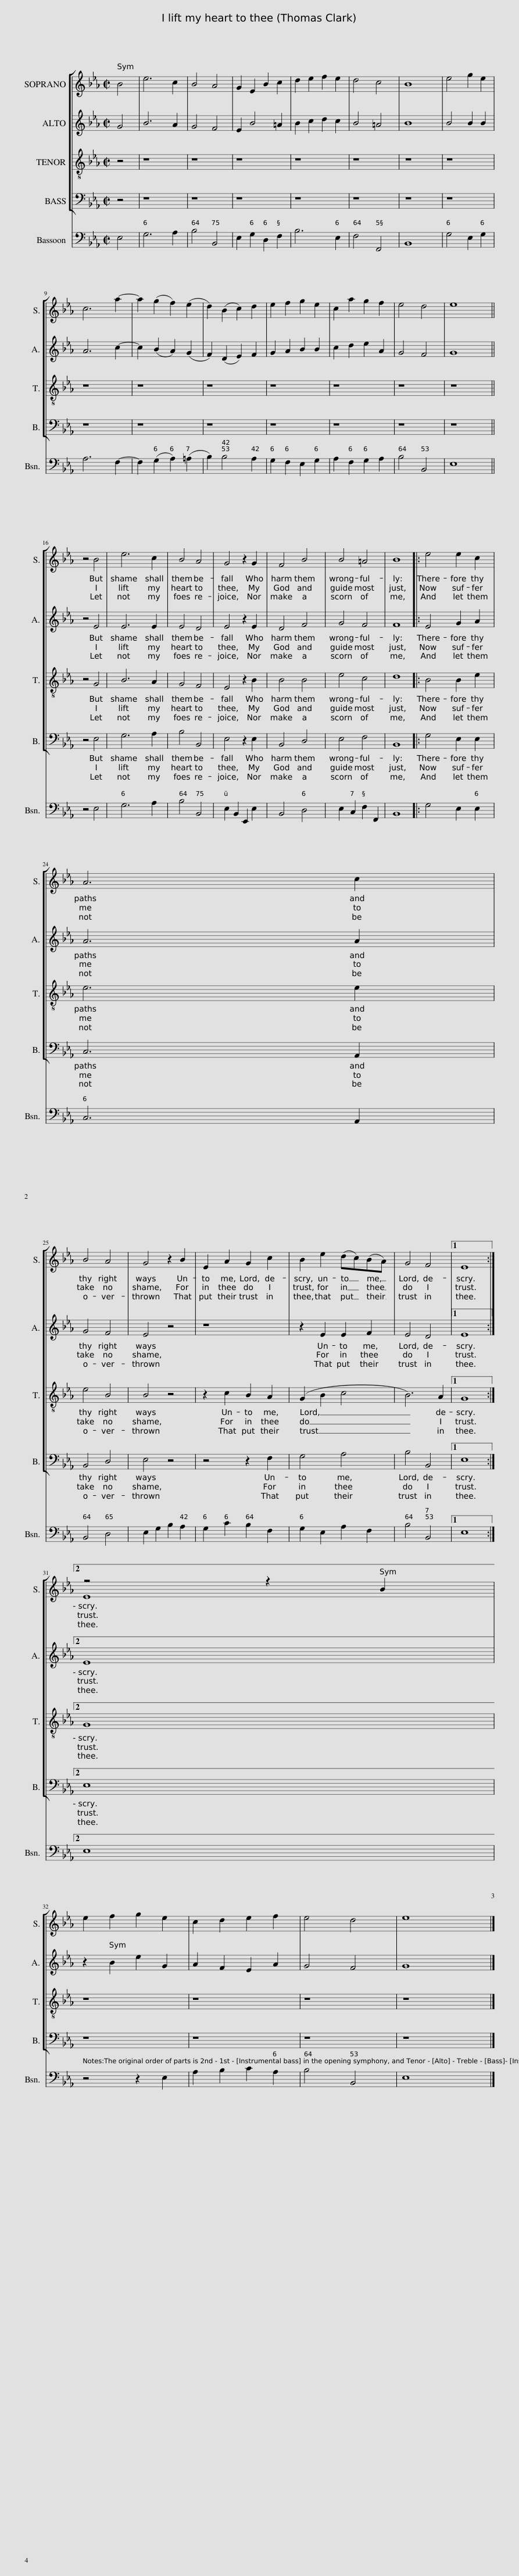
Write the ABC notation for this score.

X:1
%%score [ ( 1 2 ) 3 4 5 ] 6
L:1/8
M:2/2
I:linebreak $
K:Eb
V:1 treble
V:2 treble
V:3 treble
V:4 treble-8 transpose=-12
V:5 bass
V:6 bass
V:1
 B4 | e6 c2 | B4 A4 | G2 E2 B2 c2 | d2 e2 f2 e2 | %5
 d4 c4 | B8 | e4 g2 e2 |$ c6 a2- | a2 (g2 f2) (e2 | %10
 d2) (B2 c2) d2 | e2 f2 g2 e2 | c2 a2 g2 f2 | e4 d4 | e8 ||$ %15
 z4 B4 | e6 c2 | B4 A4 | G4 z2 G2 | F4 B4 | %20
 B4 =A4 | B8 |: e4 e2 c2 |$ A6 c2 |$ B4 A4 | %25
 G4 z2 B2 | E2 A2 G2 c2 | B2 e2 (dc)(BA) | G4 F4 |1 E8 :|2$ %30
 z4 z2 B2 ||$ e2 f2 g2 e2 | c2 d2 e2 f2 | e4 d4 | e8 |] %35
V:2
 x4 | x8 | x8 | x8 | x8 | %5
 x8 | x8 | x8 |$ x8 | x8 | %10
 x8 | x8 | x8 | x8 | x8 ||$ %15
 x8 | x8 | x8 | x8 | x8 | %20
 x8 | x8 |: x8 |$ x8 |$ x8 | %25
 x8 | x8 | x8 | x8 |1 x8 :|2$ %30
 E8 ||$ x8 | x8 | x8 | x8 |] %35
V:3
 G4 | B6 A2 | G4 F4 | E2 B4 =A2 | B2 c2 d2 c2 | %5
 B4 =A4 | B8 | B4 B2 B2 |$ A6 c2- | c2 (B2 A2) (G2 | %10
 F2) (D2 E2) F2 | G2 A2 B2 B2 | c2 d2 e2 A2 | G4 F4 | G8 ||$ %15
 z4 E4 | E6 E2 | E4 D4 | E4 z2 E2 | D4 F4 | %20
 G4 F4 | F8 |: E4 G2 A2 |$ A6 A2 |$ G4 F4 | %25
 E4 z4 | z8 | z2 E2 E2 F2 | E4 D4 |1 E8 :|2$ %30
 E8 ||$ z2 B2 e2 G2 | A2 F2 E2 A2 | G4 F4 | G8 |] %35
V:4
 z4 | z8 | z8 | z8 | z8 | %5
 z8 | z8 | z8 |$ z8 | z8 | %10
 z8 | z8 | z8 | z8 | z8 ||$ %15
 z4 G4 | B6 A2 | G4 F4 | E4 z2 B2 | B4 B4 | %20
 e4 c4 | d8 |: B4 B2 e2 |$ e6 e2 |$ e4 B4 | %25
 B4 z4 | z2 c2 B2 A2 | (G2 B2 c4 | B6) A2 |1 G8 :|2$ %30
 G8 ||$ z8 | z8 | z8 | z8 |] %35
V:5
 z4 | z8 | z8 | z8 | z8 | %5
 z8 | z8 | z8 |$ z8 | z8 | %10
 z8 | z8 | z8 | z8 | z8 ||$ %15
 z4 E,4 | G,6 A,2 | B,4 B,,4 | E,4 z2 E,2 | B,,4 D,4 | %20
 E,4 F,4 | B,,8 |: G,4 E,2 E,2 |$ C,6 A,,2 |$ B,,4 D,4 | %25
 E,4 z4 | z4 z2 F,2 | G,4 A,4 | B,4 B,,4 |1 E,8 :|2$ %30
 E,8 ||$ z8 | z8 | z8 | z8 |] %35
V:6
 E,4 | G,6 A,2 | B,4 B,,4 | E,2 G,2 D,2 F,2 | B,6 E,2 | %5
 F,4 F,,4 | B,,8 | G,4 E,2 G,2 |$ A,6 F,2- | F,2 (G,2 A,2) (=A,2 | %10
 B,2) B,4 A,2 | G,2 F,2 E,2 G,2 | A,2 F,2 G,2 A,2 | B,4 B,,4 | E,8 ||$ %15
 z4 E,4 | G,6 A,2 | B,4 B,,4 | E,2 B,,2 E,,2 E,2 | B,,4 D,4 | %20
 E,2 C,2 F,2 F,,2 | B,,8 |: G,4 E,2 E,2 |$ C,6 A,,2 |$ B,,4 D,4 | %25
 E,2 G,2 B,2 A,2 | G,2 C2 B,2 F,2 | G,2 E,2 A,2 F,2 | B,4 B,,4 |1 E,8 :|2$ %30
 E,8 ||$ z4 z2 E,2 | A,2 B,2 C2 A,2 | B,4 B,,4 | E,8 |] %35
